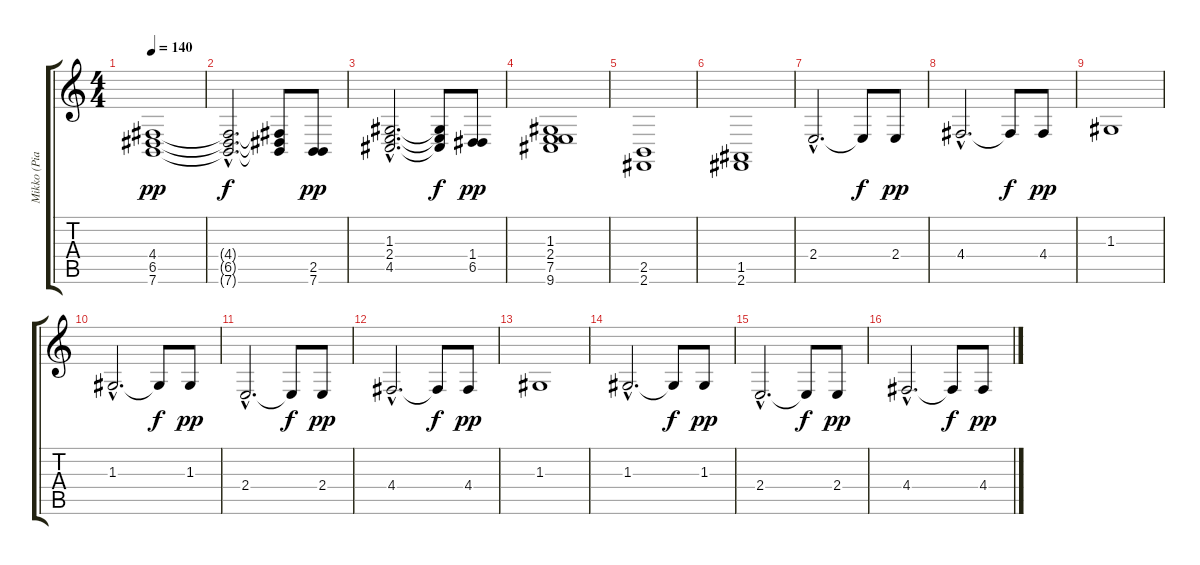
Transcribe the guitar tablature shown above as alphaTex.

\track ("Mikko (Piano)" "Mikko (Pia") {instrument acousticgrandpiano}
\staff {score tabs}
\tuning (E4 B3 G3 D3 A2 E2) {hide}
\ts (4 4)
\tempo 140
\clef g2
\ks c
(4.4 6.5 7.6).1{dy pp} |
(4.4{hac t} 6.5{hac t} 7.6{hac t}).2{d dy f} (4.4{t} 6.5{t} 7.6{t}).8 (2.5 7.6).8{dy pp} |
(1.3{hac} 2.4{hac} 4.5{hac}).2{d} (1.3{t} 2.4{t} 4.5{t}).8{dy f} (1.4 6.5).8{dy pp} |
(1.3 2.4 7.5 9.6).1 |
(2.5 2.6).1 |
(1.5 2.6).1 |
2.4{hac}.2{d volume 10 instrument acousticgrandpiano} 2.4{t}.8{dy f} 2.4.8{dy pp} |
4.4{hac}.2{d} 4.4{t}.8{dy f} 4.4.8{dy pp} |
1.3.1 |
1.3{hac}.2{d} 1.3{t}.8{dy f} 1.3.8{dy pp} |
2.4{hac}.2{d volume 10 instrument acousticgrandpiano} 2.4{t}.8{dy f} 2.4.8{dy pp} |
4.4{hac}.2{d} 4.4{t}.8{dy f} 4.4.8{dy pp} |
1.3.1 |
1.3{hac}.2{d} 1.3{t}.8{dy f} 1.3.8{dy pp} |
2.4{hac}.2{d volume 10 instrument acousticgrandpiano} 2.4{t}.8{dy f} 2.4.8{dy pp} |
4.4{hac}.2{d} 4.4{t}.8{dy f} 4.4.8{dy pp}
